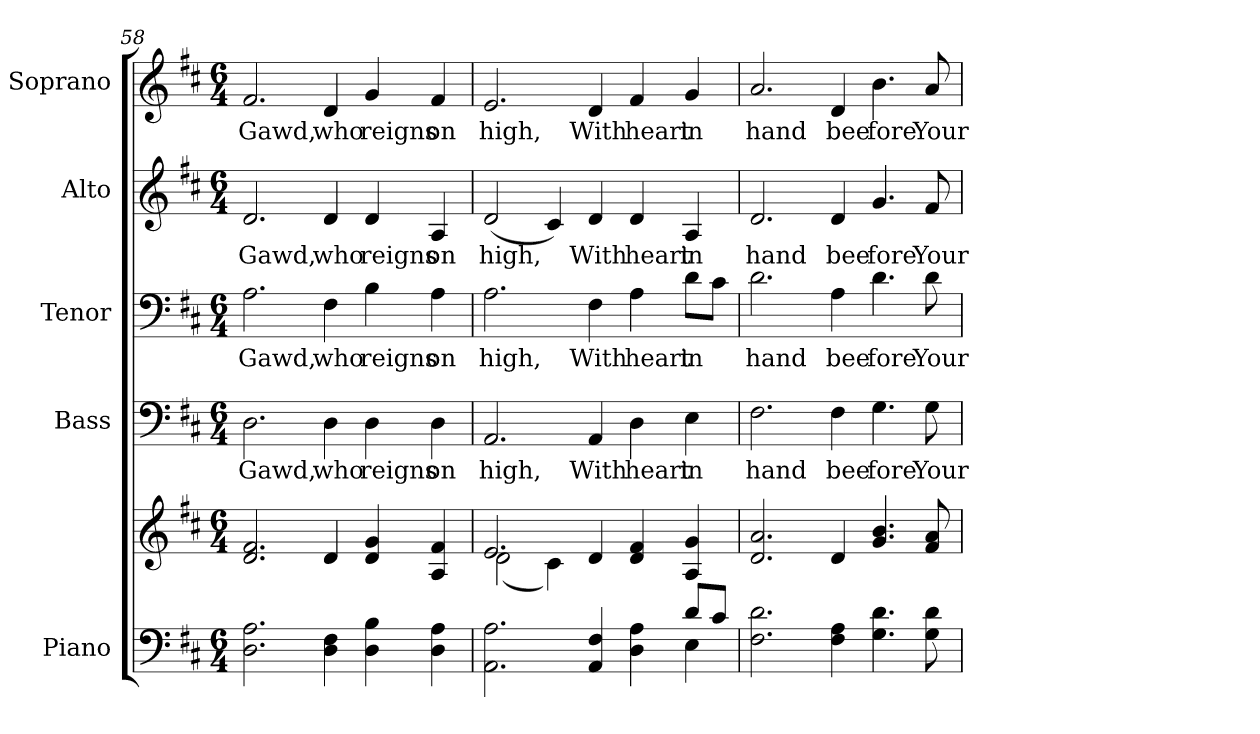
**kern	**kern	**kern	**text	**kern	**text	**kern	**text	**kern	**text
*part5	*part5	*part4	*part4	*part3	*part3	*part2	*part2	*part1	*part1
*staff6	*staff5	*staff4	*staff4	*staff3	*staff3	*staff2	*staff2	*staff1	*staff1
*I"Piano	*	*I"Bass	*	*I"Tenor	*	*I"Alto	*	*I"Soprano	*
*I'Pno.	*	*I'B.	*	*I'T.	*	*I'A.	*	*I'S.	*
*clefF4	*clefG2	*clefF4	*	*clefF4	*	*clefG2	*	*clefG2	*
*k[f#c#]	*k[f#c#]	*k[f#c#]	*	*k[f#c#]	*	*k[f#c#]	*	*k[f#c#]	*
*D:	*D:	*D:	*	*D:	*	*D:	*	*D:	*
*M6/4	*M6/4	*M6/4	*	*M6/4	*	*M6/4	*	*M6/4	*
=58	=58	=58	=58	=58	=58	=58	=58	=58	=58
!	!	!	!LO:LY:b:color=#000000	!	!	!	!	!	!
!	!	!	!	!	!LO:LY:b:color=#000000	!	!	!	!
!	!	!	!	!	!	!	!LO:LY:b:color=#000000	!	!
!	!	!	!	!	!	!	!	!	!LO:LY:b:color=#000000
2.Di\ 2.Ai	2.di/ 2.f#i	2.Di\	Gawd,	2.Ai\	Gawd,	2.di/	Gawd,	2.f#i/	Gawd,
!	!	!	!LO:LY:b:color=#000000	!	!	!	!	!	!
!	!	!	!	!	!LO:LY:b:color=#000000	!	!	!	!
!	!	!	!	!	!	!	!LO:LY:b:color=#000000	!	!
!	!	!	!	!	!	!	!	!	!LO:LY:b:color=#000000
4Di\ 4F#i	4di/	4Di\	who	4F#i\	who	4di/	who	4di/	who
!	!	!	!LO:LY:b:color=#000000	!	!	!	!	!	!
!	!	!	!	!	!LO:LY:b:color=#000000	!	!	!	!
!	!	!	!	!	!	!	!LO:LY:b:color=#000000	!	!
!	!	!	!	!	!	!	!	!	!LO:LY:b:color=#000000
4Di\ 4Bi	4di/ 4gi	4Di\	reigns	4Bi\	reigns	4di/	reigns	4gi/	reigns
!	!	!	!LO:LY:b:color=#000000	!	!	!	!	!	!
!	!	!	!	!	!LO:LY:b:color=#000000	!	!	!	!
!	!	!	!	!	!	!	!LO:LY:b:color=#000000	!	!
!	!	!	!	!	!	!	!	!	!LO:LY:b:color=#000000
4Di\ 4Ai	4Ai/ 4f#i	4Di\	on	4Ai\	on	4Ai/	on	4f#i/	on
!!LO:PB:g=z
=59	=59	=59	=59	=59	=59	=59	=59	=59	=59
*^	*^	*	*	*	*	*	*	*	*
!	!	!	!	!	!LO:LY:b:color=#000000	!	!	!	!	!	!
!	!	!	!	!	!	!	!LO:LY:b:color=#000000	!	!	!	!
!	!	!	!	!	!	!	!	!	!LO:LY:b:color=#000000	!	!
!	!	!	!	!	!	!	!	!	!	!	!LO:LY:b:color=#000000
2.AAi\ 2.Ai	2.ryy	2.ei/	(2di\	2.AAi/	high,	2.Ai\	high,	(2di/	high,	2.ei/	high,
.	.	.	4c#i\)	.	.	.	.	4c#i/)	.	.	.
!	!	!	!	!	!LO:LY:b:color=#000000	!	!	!	!	!	!
!	!	!	!	!	!	!	!LO:LY:b:color=#000000	!	!	!	!
!	!	!	!	!	!	!	!	!	!LO:LY:b:color=#000000	!	!
!	!	!	!	!	!	!	!	!	!	!	!LO:LY:b:color=#000000
4AAi/ 4F#i	4ryy	4di/	2.ryy	4AAi/	With	4F#i\	With	4di/	With	4di/	With
!	!	!	!	!	!LO:LY:b:color=#000000	!	!	!	!	!	!
!	!	!	!	!	!	!	!LO:LY:b:color=#000000	!	!	!	!
!	!	!	!	!	!	!	!	!	!LO:LY:b:color=#000000	!	!
!	!	!	!	!	!	!	!	!	!	!	!LO:LY:b:color=#000000
4Di\ 4Ai	4ryy	4di/ 4f#i	.	4Di\	heart	4Ai\	heart	4di/	heart	4f#i/	heart
!	!	!	!	!	!LO:LY:b:color=#000000	!	!	!	!	!	!
!	!	!	!	!	!	!	!LO:LY:b:color=#000000	!	!	!	!
!	!	!	!	!	!	!	!	!	!LO:LY:b:color=#000000	!	!
!	!	!	!	!	!	!	!	!	!	!	!LO:LY:b:color=#000000
8di/L	4Ei\	4Ai/ 4gi	.	4Ei\	in	8di\L	in	4Ai/	in	4gi/	in
8c#i/J	.	.	.	.	.	8c#i\J	.	.	.	.	.
*v	*v	*	*	*	*	*	*	*	*	*	*
*	*v	*v	*	*	*	*	*	*	*	*
=60	=60	=60	=60	=60	=60	=60	=60	=60	=60
!	!	!	!LO:LY:b:color=#000000	!	!	!	!	!	!
!	!	!	!	!	!LO:LY:b:color=#000000	!	!	!	!
!	!	!	!	!	!	!	!LO:LY:b:color=#000000	!	!
!	!	!	!	!	!	!	!	!	!LO:LY:b:color=#000000
2.F#i\ 2.di	2.di/ 2.ai	2.F#i\	hand	2.di\	hand	2.di/	hand	2.ai/	hand
!	!	!	!LO:LY:b:color=#000000	!	!	!	!	!	!
!	!	!	!	!	!LO:LY:b:color=#000000	!	!	!	!
!	!	!	!	!	!	!	!LO:LY:b:color=#000000	!	!
!	!	!	!	!	!	!	!	!	!LO:LY:b:color=#000000
4F#i\ 4Ai	4di/	4F#i\	bee	4Ai\	bee	4di/	bee	4di/	bee
!	!	!	!LO:LY:b:color=#000000	!	!	!	!	!	!
!	!	!	!	!	!LO:LY:b:color=#000000	!	!	!	!
!	!	!	!	!	!	!	!LO:LY:b:color=#000000	!	!
!	!	!	!	!	!	!	!	!	!LO:LY:b:color=#000000
4.Gi\ 4.di	4.gi/ 4.bi	4.Gi\	fore	4.di\	fore	4.gi/	fore	4.bi\	fore
!	!	!	!LO:LY:b:color=#000000	!	!	!	!	!	!
!	!	!	!	!	!LO:LY:b:color=#000000	!	!	!	!
!	!	!	!	!	!	!	!LO:LY:b:color=#000000	!	!
!	!	!	!	!	!	!	!	!	!LO:LY:b:color=#000000
8Gi\ 8di	8f#i/ 8ai	8Gi\	Your	8di\	Your	8f#i/	Your	8ai/	Your
=	=	=	=	=	=	=	=	=	=
*-	*-	*-	*-	*-	*-	*-	*-	*-	*-
